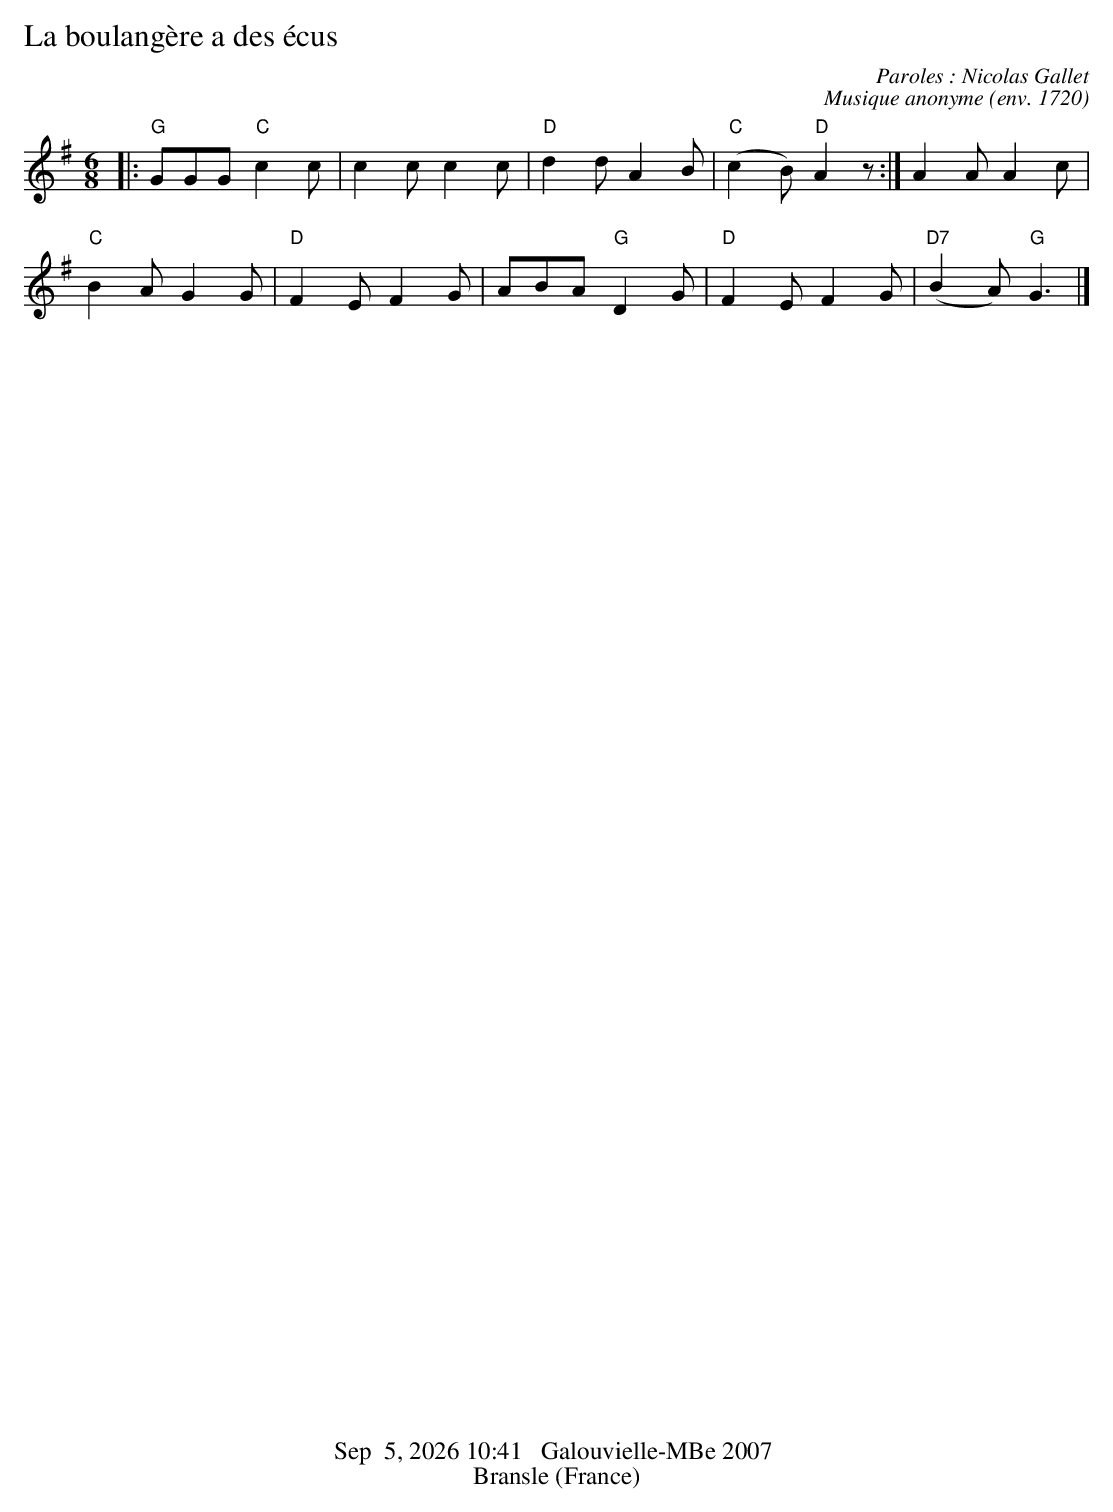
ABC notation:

X:1
T:La boulangère a des écus
C:Paroles : Nicolas Gallet
C:Musique anonyme (env. 1720)
M:6/8
L:1/8
K:G
|: "G"GGG "C"c2c | c2c c2c | "D"d2d A2B | "C"(c2B) "D"A2z :| A2AA2c |
"C"B2A G2G | "D"F2E F2G | ABA "G"D2G | "D"F2E F2G | "D7"(B2A) "G"G3 |]
